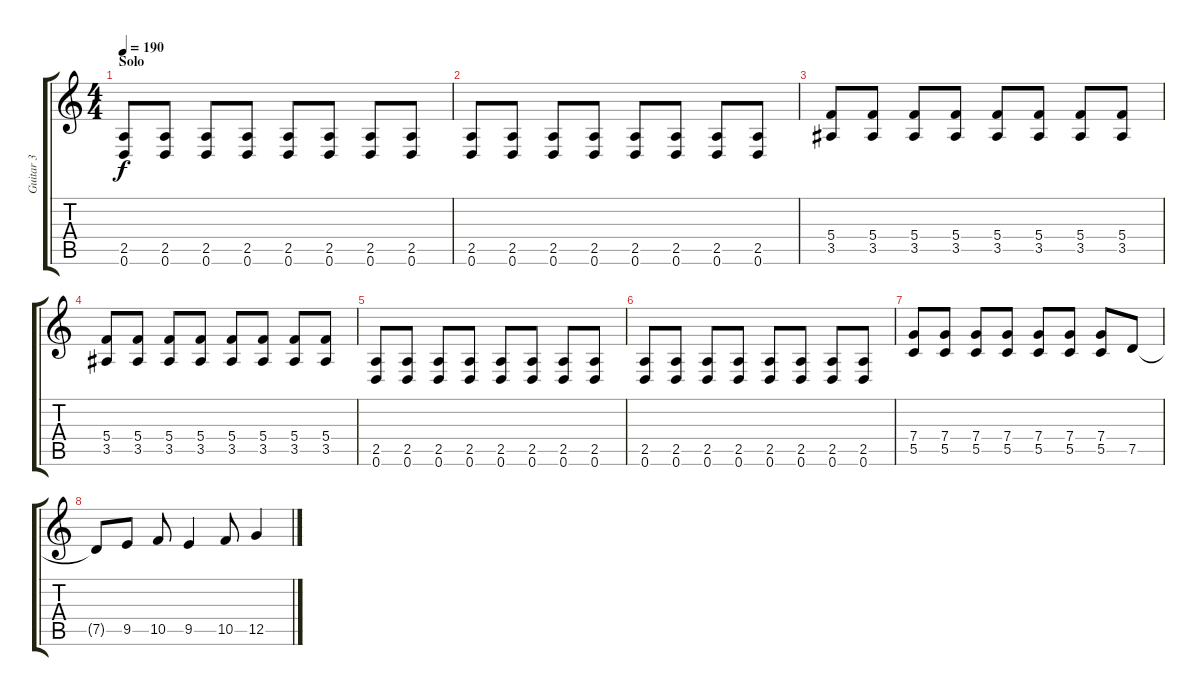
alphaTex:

\track ("Guitar 3" "Guitar 3") {instrument overdrivenguitar}
\staff {score tabs}
\tuning (D4 A3 F3 C3 G2 D2) {hide}
\ts (4 4)
\section ("" "Solo")
\tempo 190
\clef g2
\ks c
(2.5 0.6).8{dy f volume 11 balance 13} (2.5 0.6).8 (2.5 0.6).8 (2.5 0.6).8 (2.5 0.6).8 (2.5 0.6).8 (2.5 0.6).8 (2.5 0.6).8 |
(2.5 0.6).8 (2.5 0.6).8 (2.5 0.6).8 (2.5 0.6).8 (2.5 0.6).8 (2.5 0.6).8 (2.5 0.6).8 (2.5 0.6).8 |
(5.4 3.5).8 (5.4 3.5).8 (5.4 3.5).8 (5.4 3.5).8 (5.4 3.5).8 (5.4 3.5).8 (5.4 3.5).8 (5.4 3.5).8 |
(5.4 3.5).8 (5.4 3.5).8 (5.4 3.5).8 (5.4 3.5).8 (5.4 3.5).8 (5.4 3.5).8 (5.4 3.5).8 (5.4 3.5).8 |
(2.5 0.6).8 (2.5 0.6).8 (2.5 0.6).8 (2.5 0.6).8 (2.5 0.6).8 (2.5 0.6).8 (2.5 0.6).8 (2.5 0.6).8 |
(2.5 0.6).8 (2.5 0.6).8 (2.5 0.6).8 (2.5 0.6).8 (2.5 0.6).8 (2.5 0.6).8 (2.5 0.6).8 (2.5 0.6).8 |
(7.4 5.5).8 (7.4 5.5).8 (7.4 5.5).8 (7.4 5.5).8 (7.4 5.5).8 (7.4 5.5).8 (7.4 5.5).8 7.5.8 |
7.5{t}.8 9.5.8 10.5.8 9.5.4 10.5.8 12.5.4
